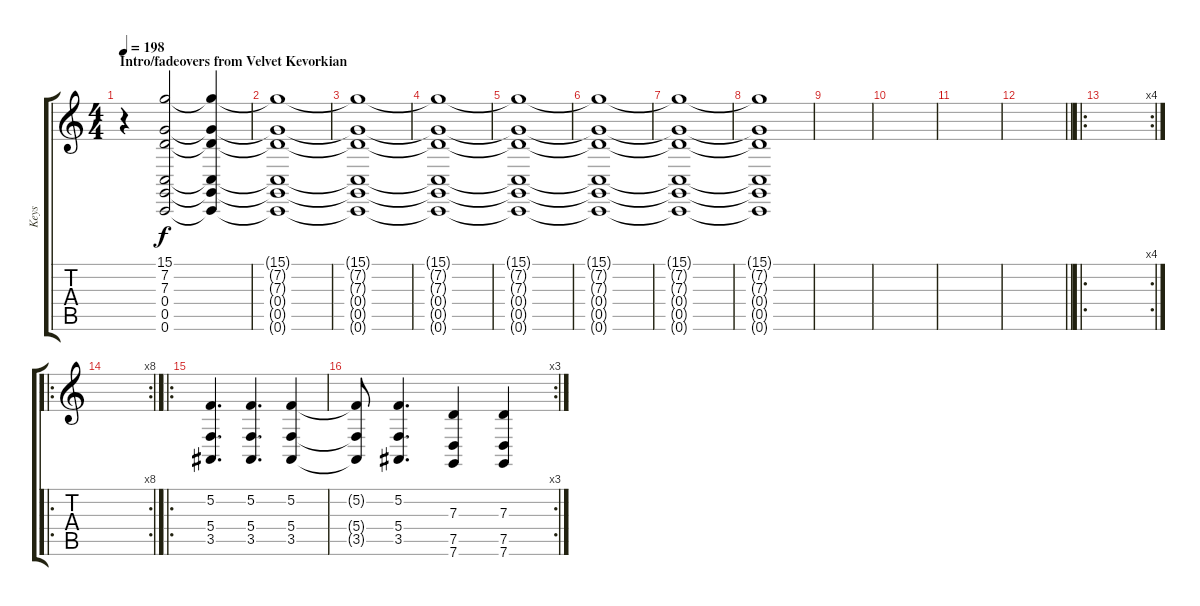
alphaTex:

\track ("Keys" "Keys") {instrument stringensemble1}
\staff {score tabs}
\tuning (E4 C4 G3 C3 G2 C2) {hide}
\ts (4 4)
\section ("" "Intro/fadeovers from Velvet Kevorkian")
\tempo 198
\clef g2
\ks c
r.4{dy f instrument stringensemble1} (15.1 7.2 7.3 0.4 0.5 0.6).2 (15.1{t} 7.2{t} 7.3{t} 0.4{t} 0.5{t} 0.6{t}).4 |
(15.1{t} 7.2{t} 7.3{t} 0.4{t} 0.5{t} 0.6{t}).1 |
(15.1{t} 7.2{t} 7.3{t} 0.4{t} 0.5{t} 0.6{t}).1 |
(15.1{t} 7.2{t} 7.3{t} 0.4{t} 0.5{t} 0.6{t}).1 |
(15.1{t} 7.2{t} 7.3{t} 0.4{t} 0.5{t} 0.6{t}).1 |
(15.1{t} 7.2{t} 7.3{t} 0.4{t} 0.5{t} 0.6{t}).1 |
(15.1{t} 7.2{t} 7.3{t} 0.4{t} 0.5{t} 0.6{t}).1 |
(15.1{t} 7.2{t} 7.3{t} 0.4{t} 0.5{t} 0.6{t}).1 |
|
|
|
\barLineRight lightlight
|
\ro
\rc 4
|
\ro
\rc 8
|
\ro
(5.2 5.4 3.5).4{d} (5.2 5.4 3.5).4{d} (5.2 5.4 3.5).4 |
\rc 3
(5.2{t} 5.4{t} 3.5{t}).8 (5.2 5.4 3.5).4{d} (7.3 7.5 7.6).4 (7.3 7.5 7.6).4
